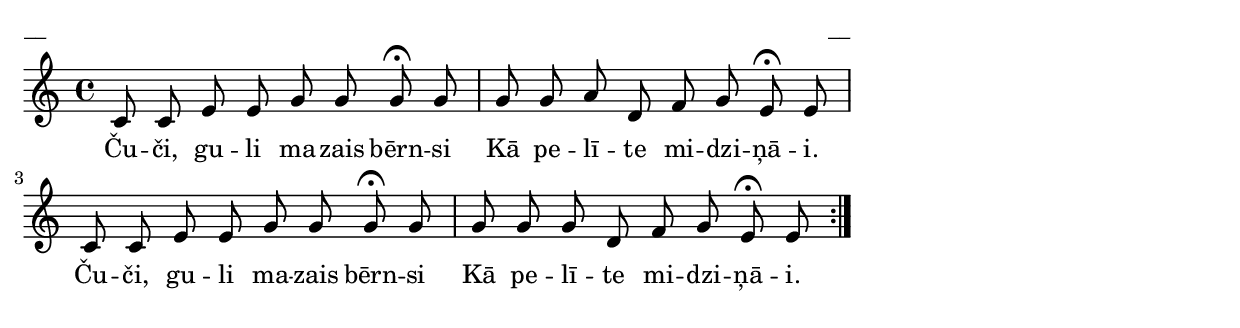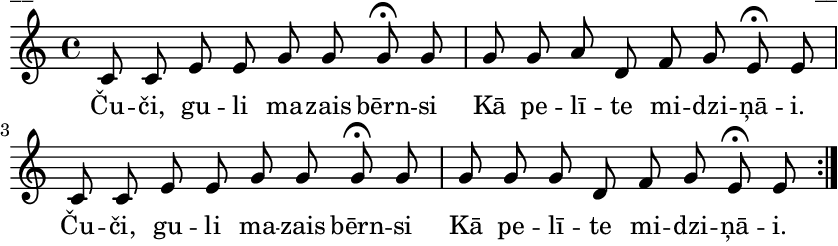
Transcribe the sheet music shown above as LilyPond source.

\version "2.13.18"
#(ly:set-option 'crop #t)

%\header {
%    title = "Čuči, guli mazais bērnsi"
%}
\paper {
line-width = 14\cm
left-margin = 0.4\cm
between-system-padding = 0.1\cm
between-system-space = 0.1\cm
}
\layout {
indent = #0
ragged-last = ##f
}

voiceA = \relative c' {
\clef "treble"
\key c \major
\time 4/4
\repeat volta 2 {
c8 c e e g g g\fermata g |
g8 g a d, f g e\fermata e |
c8 c e e g g g\fermata g |
g8 g g d f g e\fermata e |
}
} 

lyricA = \lyricmode {
Ču -- či, gu -- li ma -- zais bērn -- si 
Kā pe -- lī -- te mi -- dzi -- ņā -- i.
Ču -- či, gu -- li ma -- zais bērn -- si 
Kā pe -- lī -- te mi -- dzi -- ņā -- i.
} 


fullScore = <<
\new Staff {
<<
\new Voice = "voiceA" { \oneVoice \autoBeamOff \voiceA }
\new Lyrics \lyricsto "voiceA" \lyricA
>>
}
>>

\score {
\fullScore
\header { piece = "__" opus = "__" }
}
\markup { \with-color #(x11-color 'white) \sans \smaller "__" }
\score {
\unfoldRepeats
\fullScore
\midi {
\context { \Staff \remove "Staff_performer" }
\context { \Voice \consists "Staff_performer" }
}
}


